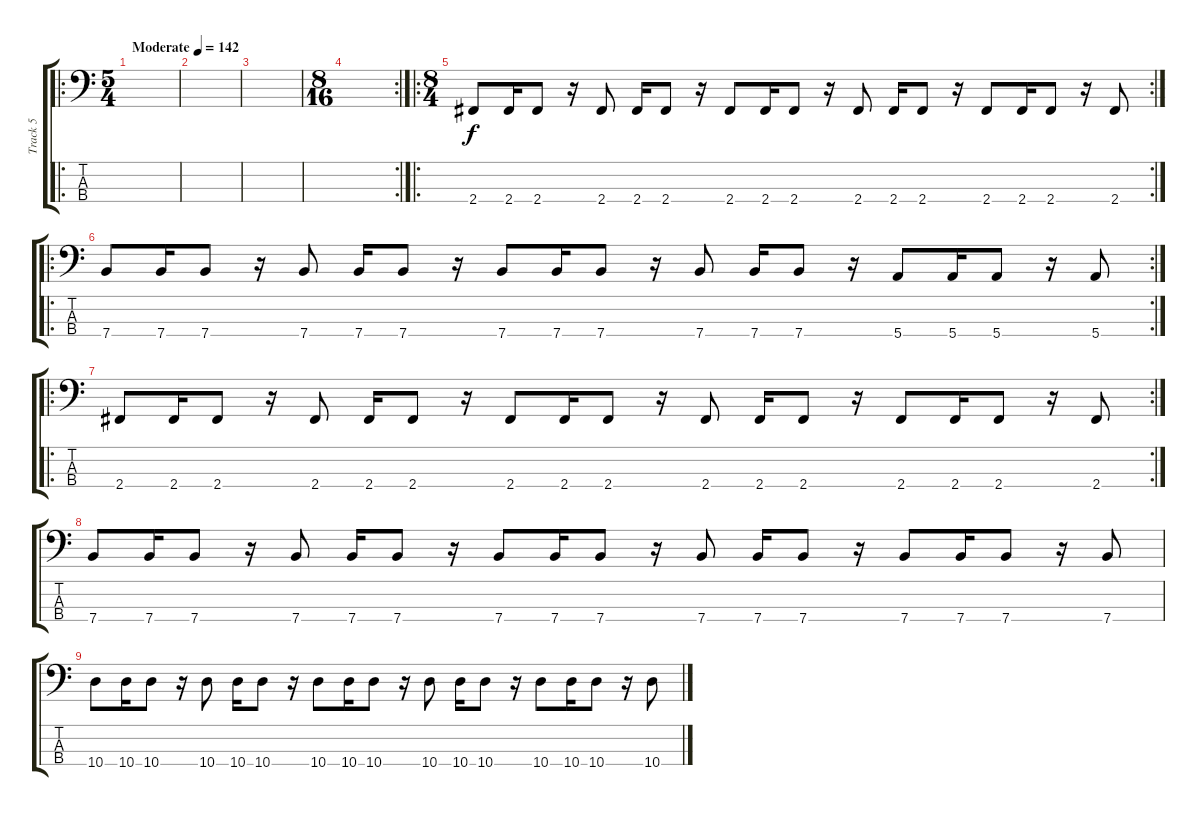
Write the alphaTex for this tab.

\track ("Track 5" "Track 5") {instrument electricbassfinger}
\staff {score tabs}
\tuning (G2 D2 A1 E1) {hide}
\ro
\ts (5 4)
\tempo (142 "Moderate")
\clef f4
\ks c
|
|
|
\rc 2
\ts (8 16)
|
\ro
\rc 2
\ts (8 4)
2.4.8 2.4.16 2.4.8 r.16 2.4.8 2.4.16 2.4.8 r.16 2.4.8 2.4.16 2.4.8 r.16 2.4.8 2.4.16 2.4.8 r.16 2.4.8 2.4.16 2.4.8 r.16 2.4.8 |
\ro
\rc 2
7.4.8 7.4.16 7.4.8 r.16 7.4.8 7.4.16 7.4.8 r.16 7.4.8 7.4.16 7.4.8 r.16 7.4.8 7.4.16 7.4.8 r.16 5.4.8 5.4.16 5.4.8 r.16 5.4.8 |
\ro
\rc 2
2.4.8 2.4.16 2.4.8 r.16 2.4.8 2.4.16 2.4.8 r.16 2.4.8 2.4.16 2.4.8 r.16 2.4.8 2.4.16 2.4.8 r.16 2.4.8 2.4.16 2.4.8 r.16 2.4.8 |
7.4.8 7.4.16 7.4.8 r.16 7.4.8 7.4.16 7.4.8 r.16 7.4.8 7.4.16 7.4.8 r.16 7.4.8 7.4.16 7.4.8 r.16 7.4.8 7.4.16 7.4.8 r.16 7.4.8 |
10.4.8 10.4.16 10.4.8 r.16 10.4.8 10.4.16 10.4.8 r.16 10.4.8 10.4.16 10.4.8 r.16 10.4.8 10.4.16 10.4.8 r.16 10.4.8 10.4.16 10.4.8 r.16 10.4.8
